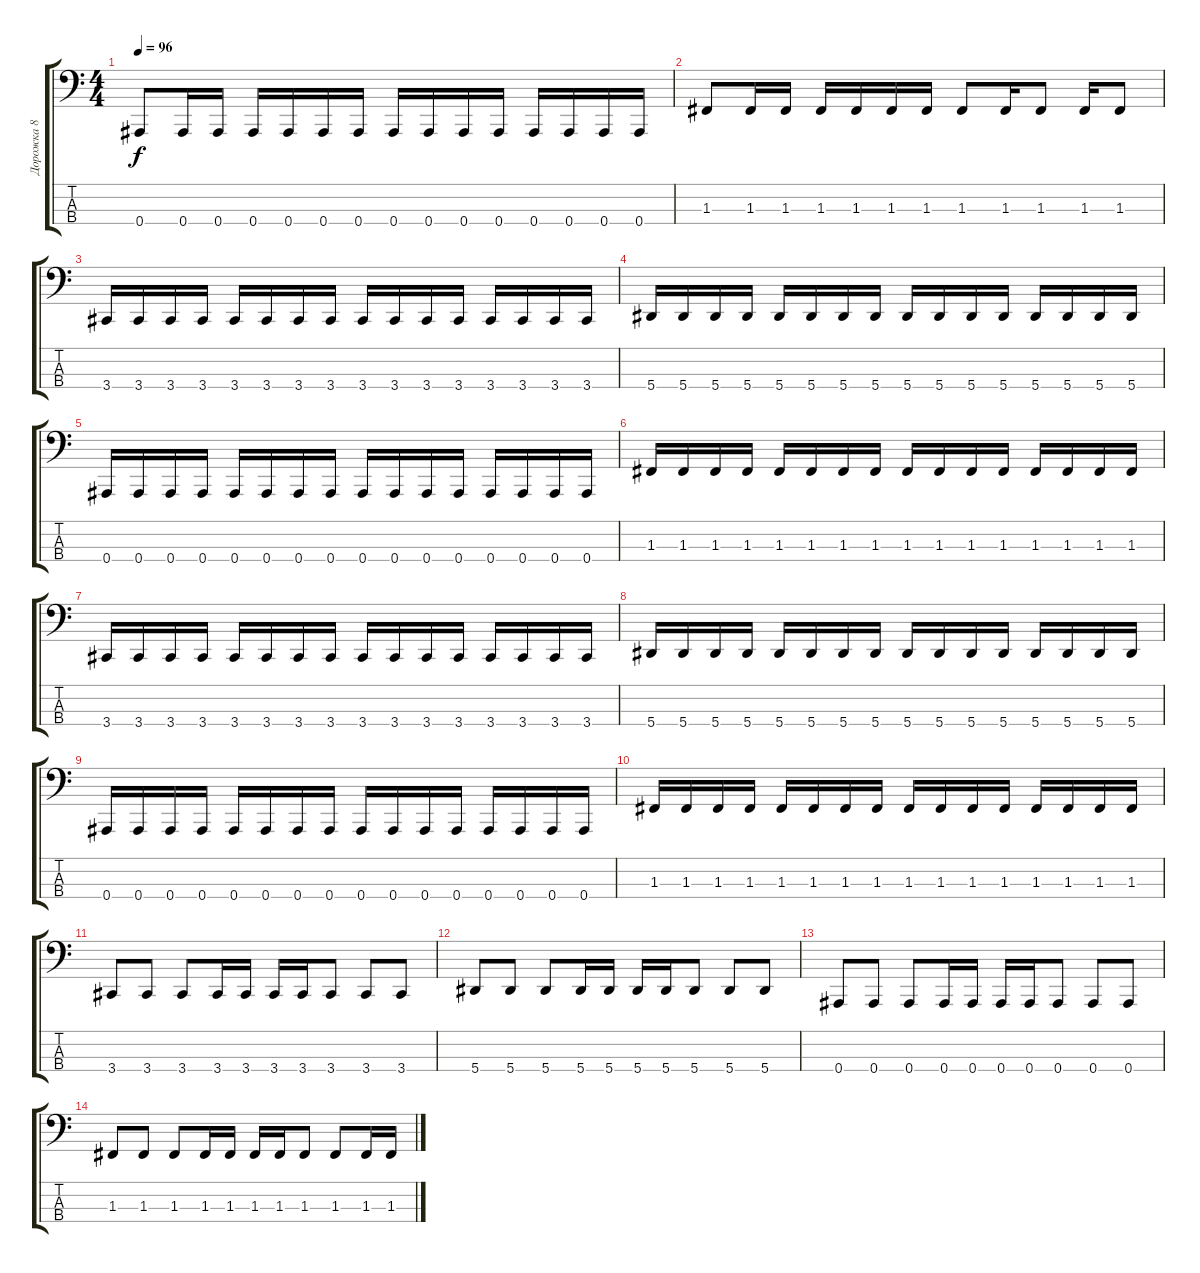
\track ("Дорожка 8" "Дорожка 8") {instrument electricbasspick}
\staff {score tabs}
\tuning (Eb2 Bb1 F1 Bb0) {hide}
\ts (4 4)
\tempo 96
\clef f4
\ks c
0.4.8{dy f} 0.4.16 0.4.16 0.4.16 0.4.16 0.4.16 0.4.16 0.4.16 0.4.16 0.4.16 0.4.16 0.4.16 0.4.16 0.4.16 0.4.16 |
1.3.8 1.3.16 1.3.16 1.3.16 1.3.16 1.3.16 1.3.16 1.3.8 1.3.16 1.3.8 1.3.16 1.3.8 |
3.4.16 3.4.16 3.4.16 3.4.16 3.4.16 3.4.16 3.4.16 3.4.16 3.4.16 3.4.16 3.4.16 3.4.16 3.4.16 3.4.16 3.4.16 3.4.16 |
5.4.16 5.4.16 5.4.16 5.4.16 5.4.16 5.4.16 5.4.16 5.4.16 5.4.16 5.4.16 5.4.16 5.4.16 5.4.16 5.4.16 5.4.16 5.4.16 |
0.4.16 0.4.16 0.4.16 0.4.16 0.4.16 0.4.16 0.4.16 0.4.16 0.4.16 0.4.16 0.4.16 0.4.16 0.4.16 0.4.16 0.4.16 0.4.16 |
1.3.16 1.3.16 1.3.16 1.3.16 1.3.16 1.3.16 1.3.16 1.3.16 1.3.16 1.3.16 1.3.16 1.3.16 1.3.16 1.3.16 1.3.16 1.3.16 |
3.4.16 3.4.16 3.4.16 3.4.16 3.4.16 3.4.16 3.4.16 3.4.16 3.4.16 3.4.16 3.4.16 3.4.16 3.4.16 3.4.16 3.4.16 3.4.16 |
5.4.16 5.4.16 5.4.16 5.4.16 5.4.16 5.4.16 5.4.16 5.4.16 5.4.16 5.4.16 5.4.16 5.4.16 5.4.16 5.4.16 5.4.16 5.4.16 |
0.4.16 0.4.16 0.4.16 0.4.16 0.4.16 0.4.16 0.4.16 0.4.16 0.4.16 0.4.16 0.4.16 0.4.16 0.4.16 0.4.16 0.4.16 0.4.16 |
1.3.16 1.3.16 1.3.16 1.3.16 1.3.16 1.3.16 1.3.16 1.3.16 1.3.16 1.3.16 1.3.16 1.3.16 1.3.16 1.3.16 1.3.16 1.3.16 |
3.4.8 3.4.8 3.4.8 3.4.16 3.4.16 3.4.16 3.4.16 3.4.8 3.4.8 3.4.8 |
5.4.8 5.4.8 5.4.8 5.4.16 5.4.16 5.4.16 5.4.16 5.4.8 5.4.8 5.4.8 |
0.4.8 0.4.8 0.4.8 0.4.16 0.4.16 0.4.16 0.4.16 0.4.8 0.4.8 0.4.8 |
1.3.8 1.3.8 1.3.8 1.3.16 1.3.16 1.3.16 1.3.16 1.3.8 1.3.8 1.3.16 1.3.16
